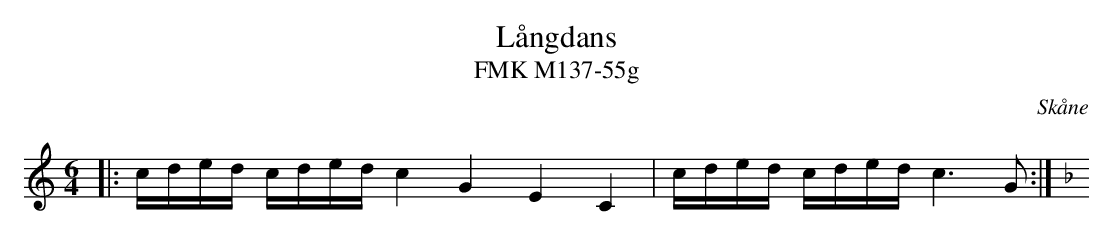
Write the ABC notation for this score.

X:1
T:Långdans
T:FMK M137-55g
O:Skåne
M:6/4
L:1/16
K:C
|: cded cded c4 G4 E4 C4 |cded cded c4>G4 :|
K:F |: f2f2f2a2 agf g4 g4 g4 a4 gfg a4 | f2f2f2a2 agf g4 g4 g4 d2e2 f4  :|
